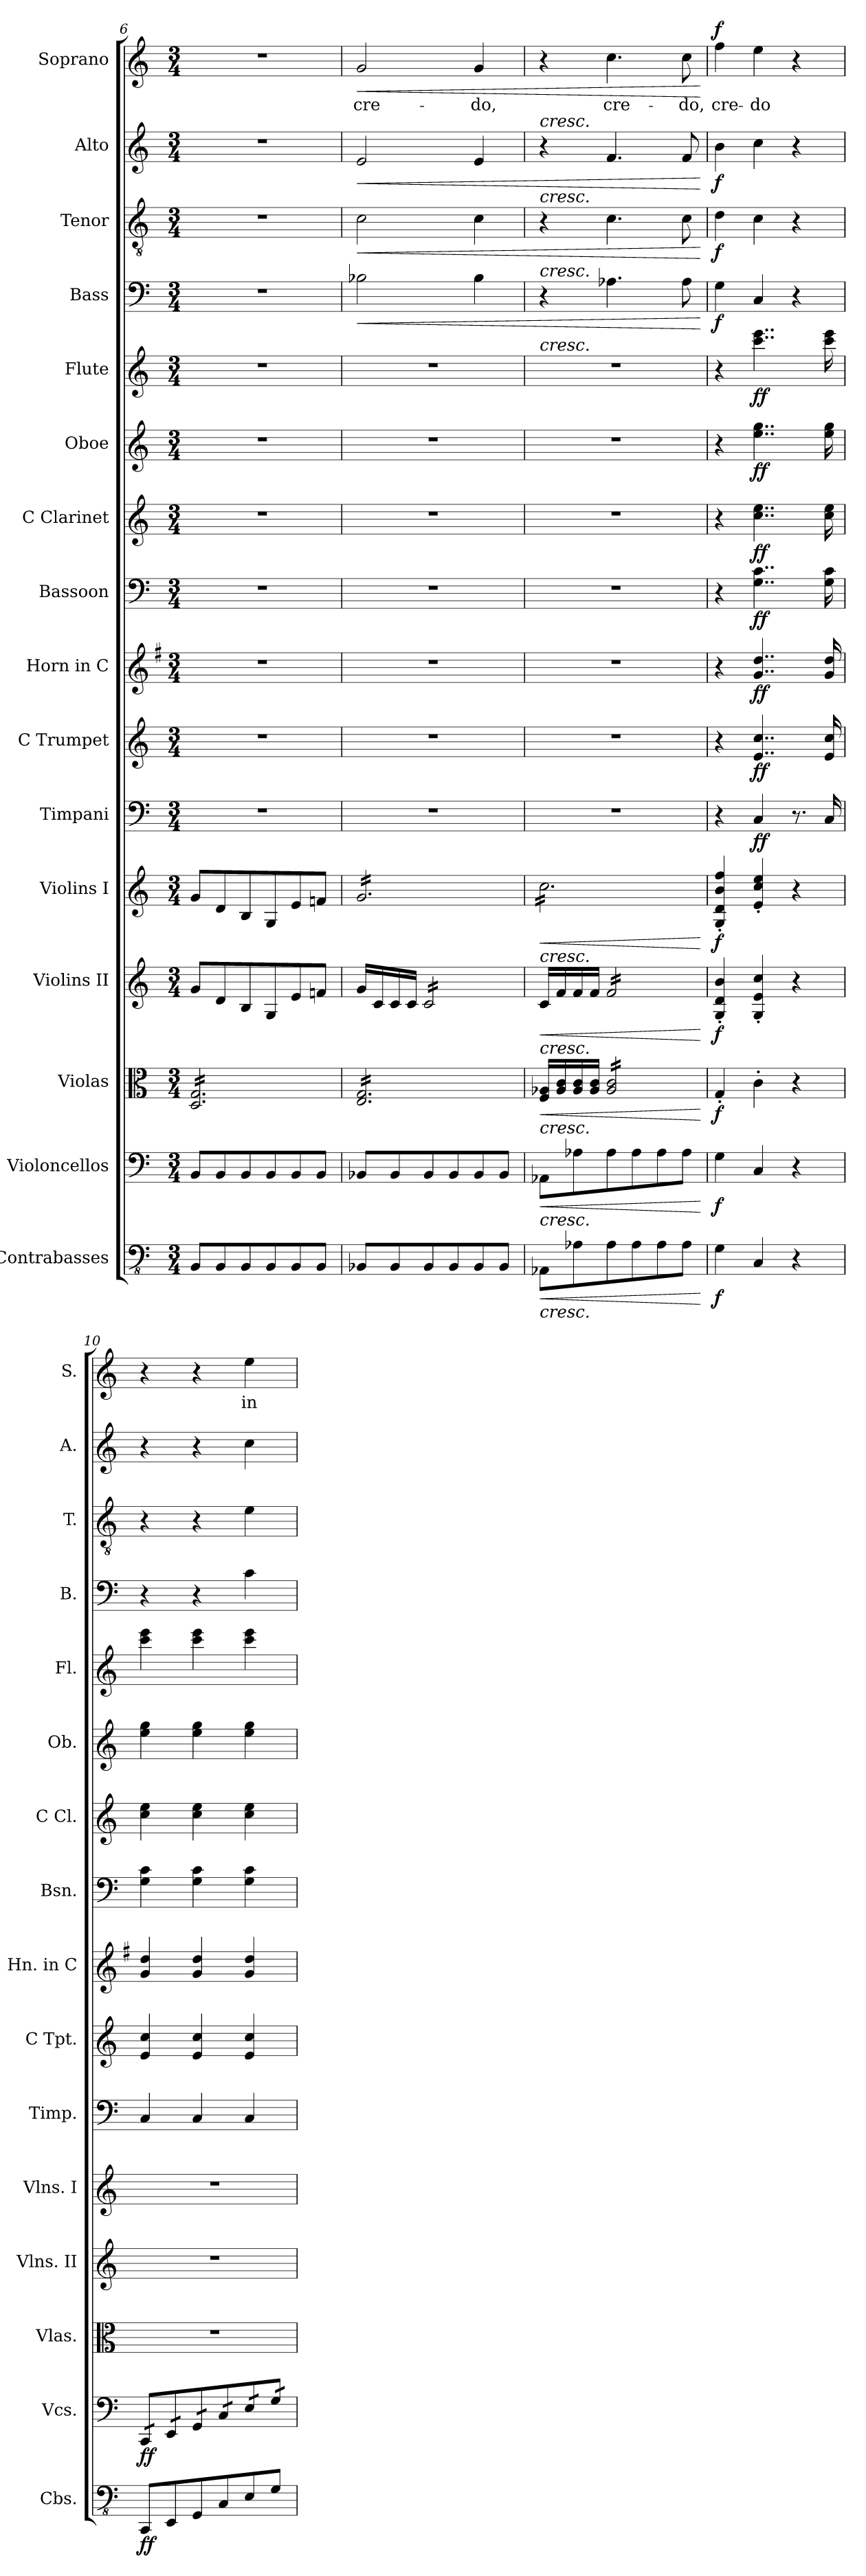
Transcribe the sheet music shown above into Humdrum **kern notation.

**kern	**dynam	**kern	**dynam	**kern	**dynam	**kern	**dynam	**kern	**dynam	**kern	**dynam	**kern	**dynam	**kern	**dynam	**kern	**dynam	**kern	**dynam	**kern	**dynam	**kern	**dynam	**kern	**dynam	**kern	**dynam	**kern	**dynam	**kern	**text	**dynam
*part16	*part16	*part15	*part15	*part14	*part14	*part13	*part13	*part12	*part12	*part11	*part11	*part10	*part10	*part9	*part9	*part8	*part8	*part7	*part7	*part6	*part6	*part5	*part5	*part4	*part4	*part3	*part3	*part2	*part2	*part1	*part1	*part1
*staff16	*staff16	*staff15	*staff15	*staff14	*staff14	*staff13	*staff13	*staff12	*staff12	*staff11	*staff11	*staff10	*staff10	*staff9	*staff9	*staff8	*staff8	*staff7	*staff7	*staff6	*staff6	*staff5	*staff5	*staff4	*staff4	*staff3	*staff3	*staff2	*staff2	*staff1	*staff1	*staff1
*I"Contrabasses	*	*I"Violoncellos	*	*I"Violas	*	*I"Violins II	*	*I"Violins I	*	*I"Timpani	*	*I"C Trumpet	*	*I"Horn in C	*	*I"Bassoon	*	*I"C Clarinet	*	*I"Oboe	*	*I"Flute	*	*I"Bass	*	*I"Tenor	*	*I"Alto	*	*I"Soprano	*	*
*I'Cbs.	*	*I'Vcs.	*	*I'Vlas.	*	*I'Vlns. II	*	*I'Vlns. I	*	*I'Timp.	*	*I'C Tpt.	*	*I'Hn. in C	*	*I'Bsn.	*	*I'C Cl.	*	*I'Ob.	*	*I'Fl.	*	*I'B.	*	*I'T.	*	*I'A.	*	*I'S.	*	*
*clefFv4	*	*clefF4	*	*clefC3	*	*clefG2	*	*clefG2	*	*clefF4	*	*clefG2	*	*clefG2	*	*clefF4	*	*clefG2	*	*clefG2	*	*clefG2	*	*clefF4	*	*clefGv2	*	*clefG2	*	*clefG2	*	*
*	*	*	*	*	*	*	*	*	*	*	*	*	*	*ITrd4c7	*	*	*	*ITrd1c2	*	*	*	*	*	*	*	*	*	*	*	*	*	*
*k[]	*	*k[]	*	*k[]	*	*k[]	*	*k[]	*	*k[]	*	*k[]	*	*k[]	*	*k[]	*	*k[b-e-]	*	*k[]	*	*k[]	*	*k[]	*	*k[]	*	*k[]	*	*k[]	*	*
*M3/4	*	*M3/4	*	*M3/4	*	*M3/4	*	*M3/4	*	*M3/4	*	*M3/4	*	*M3/4	*	*M3/4	*	*M3/4	*	*M3/4	*	*M3/4	*	*M3/4	*	*M3/4	*	*M3/4	*	*M3/4	*	*
=6	=6	=6	=6	=6	=6	=6	=6	=6	=6	=6	=6	=6	=6	=6	=6	=6	=6	=6	=6	=6	=6	=6	=6	=6	=6	=6	=6	=6	=6	=6	=6	=6
*	*	*	*	*tremolo	*	*	*	*	*	*	*	*	*	*	*	*	*	*	*	*	*	*	*	*	*	*	*	*	*	*	*	*
8BBB/L	.	8BB/L	.	16D/ 16G/LL	.	8g/L	.	8g/L	.	2.r	.	2.r	.	2.r	.	2.r	.	2.r	.	2.r	.	2.r	.	2.r	.	2.r	.	2.r	.	2.r	.	.
.	.	.	.	16D/ 16G/	.	.	.	.	.	.	.	.	.	.	.	.	.	.	.	.	.	.	.	.	.	.	.	.	.	.	.	.
8BBB/	.	8BB/	.	16D/ 16G/	.	8d/	.	8d/	.	.	.	.	.	.	.	.	.	.	.	.	.	.	.	.	.	.	.	.	.	.	.	.
.	.	.	.	16D/ 16G/	.	.	.	.	.	.	.	.	.	.	.	.	.	.	.	.	.	.	.	.	.	.	.	.	.	.	.	.
8BBB/	.	8BB/	.	16D/ 16G/	.	8B/	.	8B/	.	.	.	.	.	.	.	.	.	.	.	.	.	.	.	.	.	.	.	.	.	.	.	.
.	.	.	.	16D/ 16G/	.	.	.	.	.	.	.	.	.	.	.	.	.	.	.	.	.	.	.	.	.	.	.	.	.	.	.	.
8BBB/	.	8BB/	.	16D/ 16G/	.	8G/	.	8G/	.	.	.	.	.	.	.	.	.	.	.	.	.	.	.	.	.	.	.	.	.	.	.	.
.	.	.	.	16D/ 16G/	.	.	.	.	.	.	.	.	.	.	.	.	.	.	.	.	.	.	.	.	.	.	.	.	.	.	.	.
8BBB/	.	8BB/	.	16D/ 16G/	.	8e/	.	8e/	.	.	.	.	.	.	.	.	.	.	.	.	.	.	.	.	.	.	.	.	.	.	.	.
.	.	.	.	16D/ 16G/	.	.	.	.	.	.	.	.	.	.	.	.	.	.	.	.	.	.	.	.	.	.	.	.	.	.	.	.
8BBB/J	.	8BB/J	.	16D/ 16G/	.	8fn/J	.	8fn/J	.	.	.	.	.	.	.	.	.	.	.	.	.	.	.	.	.	.	.	.	.	.	.	.
.	.	.	.	16D/ 16G/JJ	.	.	.	.	.	.	.	.	.	.	.	.	.	.	.	.	.	.	.	.	.	.	.	.	.	.	.	.
=7	=7	=7	=7	=7	=7	=7	=7	=7	=7	=7	=7	=7	=7	=7	=7	=7	=7	=7	=7	=7	=7	=7	=7	=7	=7	=7	=7	=7	=7	=7	=7	=7
!	!	!	!	!	!	!	!	!	!	!	!	!	!	!	!	!	!	!	!	!	!	!	!	!	!LO:HP:b	!	!LO:HP:b	!	!LO:HP:b	!	!LO:LY:b	!LO:HP:b
*	*	*	*	*	*	*	*	*tremolo	*	*	*	*	*	*	*	*	*	*	*	*	*	*	*	*	*	*	*	*	*	*	*	*
8BBB-X/L	.	8BB-X/L	.	16E/ 16G/LL	.	16g/LL	.	16g/LL	.	2.r	.	2.r	.	2.r	.	2.r	.	2.r	.	2.r	.	2.r	.	2B-X\	<	2c\	<	2e/	<	2g/	cre-	<
.	.	.	.	16E/ 16G/	.	16c/	.	16g/	.	.	.	.	.	.	.	.	.	.	.	.	.	.	.	.	.	.	.	.	.	.	.	.
8BBB-/	.	8BB-/	.	16E/ 16G/	.	16c/	.	16g/	.	.	.	.	.	.	.	.	.	.	.	.	.	.	.	.	.	.	.	.	.	.	.	.
.	.	.	.	16E/ 16G/	.	16c/JJ	.	16g/	.	.	.	.	.	.	.	.	.	.	.	.	.	.	.	.	.	.	.	.	.	.	.	.
*	*	*	*	*	*	*tremolo	*	*	*	*	*	*	*	*	*	*	*	*	*	*	*	*	*	*	*	*	*	*	*	*	*	*
8BBB-/	.	8BB-/	.	16E/ 16G/	.	16c/LL	.	16g/	.	.	.	.	.	.	.	.	.	.	.	.	.	.	.	.	.	.	.	.	.	.	.	.
.	.	.	.	16E/ 16G/	.	16c/	.	16g/	.	.	.	.	.	.	.	.	.	.	.	.	.	.	.	.	.	.	.	.	.	.	.	.
8BBB-/	.	8BB-/	.	16E/ 16G/	.	16c/	.	16g/	.	.	.	.	.	.	.	.	.	.	.	.	.	.	.	.	.	.	.	.	.	.	.	.
.	.	.	.	16E/ 16G/	.	16c/	.	16g/	.	.	.	.	.	.	.	.	.	.	.	.	.	.	.	.	.	.	.	.	.	.	.	.
!	!	!	!	!	!	!	!	!	!	!	!	!	!	!	!	!	!	!	!	!	!	!	!	!	!	!	!	!	!	!	!LO:LY:b	!
8BBB-/	.	8BB-/	.	16E/ 16G/	.	16c/	.	16g/	.	.	.	.	.	.	.	.	.	.	.	.	.	.	.	4B-\	.	4c\	.	4e/	.	4g/	-do,	.
.	.	.	.	16E/ 16G/	.	16c/	.	16g/	.	.	.	.	.	.	.	.	.	.	.	.	.	.	.	.	.	.	.	.	.	.	.	.
8BBB-/J	.	8BB-/J	.	16E/ 16G/	.	16c/	.	16g/	.	.	.	.	.	.	.	.	.	.	.	.	.	.	.	.	.	.	.	.	.	.	.	.
.	.	.	.	16E/ 16G/JJ	.	16c/JJ	.	16g/JJ	.	.	.	.	.	.	.	.	.	.	.	.	.	.	.	.	.	.	.	.	.	.	.	.
*	*	*	*	*	*	*Xtremolo	*	*	*	*	*	*	*	*	*	*	*	*	*	*	*	*	*	*	*	*	*	*	*	*	*	*
*	*	*	*	*Xtremolo	*	*	*	*	*	*	*	*	*	*	*	*	*	*	*	*	*	*	*	*	*	*	*	*	*	*	*	*
!!LO:PB:g=z
=8	=8	=8	=8	=8	=8	=8	=8	=8	=8	=8	=8	=8	=8	=8	=8	=8	=8	=8	=8	=8	=8	=8	=8	=8	=8	=8	=8	=8	=8	=8	=8	=8
!	!	!	!	!	!	!	!	!	!	!	!	!	!	!	!	!	!	!	!	!	!	!	!	!	!	!	!	!LO:TX:a:i:t=cresc.	!	!	!	!
!	!	!	!	!	!	!	!	!	!	!	!	!	!	!	!	!	!	!	!	!	!	!	!	!	!	!LO:TX:a:i:t=cresc.	!	!	!	!	!	!
!	!	!	!	!	!	!	!	!	!	!	!	!	!	!	!	!	!	!	!	!	!	!	!	!LO:TX:a:i:t=cresc.	!	!	!	!	!	!	!	!
!	!	!	!	!	!	!	!	!	!	!	!	!	!	!	!	!	!	!	!	!	!	!LO:TX:a:i:t=cresc.	!	!	!	!	!	!	!	!	!	!
!	!	!	!	!	!	!LO:TX:a:i:t=cresc.	!	!	!	!	!	!	!	!	!	!	!	!	!	!	!	!	!	!	!	!	!	!	!	!	!	!
!	!	!	!	!LO:TX:a:i:t=cresc.	!	!	!	!	!	!	!	!	!	!	!	!	!	!	!	!	!	!	!	!	!	!	!	!	!	!	!	!
!	!	!LO:TX:a:i:t=cresc.	!	!	!	!	!	!	!	!	!	!	!	!	!	!	!	!	!	!	!	!	!	!	!	!	!	!	!	!	!	!
!LO:TX:a:i:t=cresc.	!	!	!	!	!	!	!	!	!	!	!	!	!	!	!	!	!	!	!	!	!	!	!	!	!	!	!	!	!	!	!	!
!LO:TX:b:i:t=cresc.	!	!	!	!	!	!	!	!	!	!	!	!	!	!	!	!	!	!	!	!	!	!	!	!	!	!	!	!	!	!	!	!
!	!LO:HP:b	!	!LO:HP:b	!	!LO:HP:b	!	!LO:HP:b	!	!LO:HP:b	!	!	!	!	!	!	!	!	!	!	!	!	!	!	!	!	!	!	!	!	!	!	!
8AAA-X\L	<	8AA-X\L	<	16F/ 16A-X/LL	<	16c/LL	<	16cc\LL	<	2.r	.	2.r	.	2.r	.	2.r	.	2.r	.	2.r	.	2.r	.	4r	.	4r	.	4r	.	4r	.	.
.	.	.	.	16A-/ 16c/	.	16f/	.	16cc\	.	.	.	.	.	.	.	.	.	.	.	.	.	.	.	.	.	.	.	.	.	.	.	.
8AA-X\	.	8A-X\	.	16A-/ 16c/	.	16f/	.	16cc\	.	.	.	.	.	.	.	.	.	.	.	.	.	.	.	.	.	.	.	.	.	.	.	.
.	.	.	.	16A-/ 16c/JJ	.	16f/JJ	.	16cc\	.	.	.	.	.	.	.	.	.	.	.	.	.	.	.	.	.	.	.	.	.	.	.	.
!	!	!	!	!	!	!	!	!	!	!	!	!	!	!	!	!	!	!	!	!	!	!	!	!	!	!	!	!	!	!	!LO:LY:b	!
*	*	*	*	*tremolo	*	*	*	*	*	*	*	*	*	*	*	*	*	*	*	*	*	*	*	*	*	*	*	*	*	*	*	*
*	*	*	*	*	*	*tremolo	*	*	*	*	*	*	*	*	*	*	*	*	*	*	*	*	*	*	*	*	*	*	*	*	*	*
8AA-\	.	8A-\	.	16A-/ 16c/LL	.	16f/LL	.	16cc\	.	.	.	.	.	.	.	.	.	.	.	.	.	.	.	4.A-X\	.	4.c\	.	4.f/	.	4.cc\	cre-	.
.	.	.	.	16A-/ 16c/	.	16f/	.	16cc\	.	.	.	.	.	.	.	.	.	.	.	.	.	.	.	.	.	.	.	.	.	.	.	.
8AA-\	.	8A-\	.	16A-/ 16c/	.	16f/	.	16cc\	.	.	.	.	.	.	.	.	.	.	.	.	.	.	.	.	.	.	.	.	.	.	.	.
.	.	.	.	16A-/ 16c/	.	16f/	.	16cc\	.	.	.	.	.	.	.	.	.	.	.	.	.	.	.	.	.	.	.	.	.	.	.	.
8AA-\	.	8A-\	.	16A-/ 16c/	.	16f/	.	16cc\	.	.	.	.	.	.	.	.	.	.	.	.	.	.	.	.	.	.	.	.	.	.	.	.
.	.	.	.	16A-/ 16c/	.	16f/	.	16cc\	.	.	.	.	.	.	.	.	.	.	.	.	.	.	.	.	.	.	.	.	.	.	.	.
!	!	!	!	!	!	!	!	!	!	!	!	!	!	!	!	!	!	!	!	!	!	!	!	!	!	!	!	!	!	!	!LO:LY:b	!
8AA-\J	.	8A-\J	.	16A-/ 16c/	.	16f/	.	16cc\	.	.	.	.	.	.	.	.	.	.	.	.	.	.	.	8A-\	.	8c\	.	8f/	.	8cc\	-do,	.
.	.	.	.	16A-/ 16c/JJ	.	16f/JJ	.	16cc\JJ	.	.	.	.	.	.	.	.	.	.	.	.	.	.	.	.	.	.	.	.	.	.	.	.
*	*	*	*	*	*	*	*	*Xtremolo	*	*	*	*	*	*	*	*	*	*	*	*	*	*	*	*	*	*	*	*	*	*	*	*
*	*	*	*	*	*	*Xtremolo	*	*	*	*	*	*	*	*	*	*	*	*	*	*	*	*	*	*	*	*	*	*	*	*	*	*
*	*	*	*	*Xtremolo	*	*	*	*	*	*	*	*	*	*	*	*	*	*	*	*	*	*	*	*	*	*	*	*	*	*	*	*
.	[	.	[	.	[	.	[	.	[	.	.	.	.	.	.	.	.	.	.	.	.	.	.	.	[	.	[	.	[	.	.	[
=9	=9	=9	=9	=9	=9	=9	=9	=9	=9	=9	=9	=9	=9	=9	=9	=9	=9	=9	=9	=9	=9	=9	=9	=9	=9	=9	=9	=9	=9	=9	=9	=9
!	!LO:DY:b	!	!LO:DY:b	!	!LO:DY:b	!	!LO:DY:b	!	!LO:DY:b	!	!	!	!	!	!	!	!	!	!	!	!	!	!	!	!LO:DY:b	!	!LO:DY:b	!	!LO:DY:b	!	!LO:LY:b	!LO:DY:a
4GG\	f	4G\	f	4G'/	f	4G/' 4d/' 4b/'	f	4G/' 4d/' 4b/' 4ff/'	f	4r	.	4r	.	4r	.	4r	.	4r	.	4r	.	4r	.	4G\	f	4d\	f	4b\	f	4ff\	cre-	f
!	!	!	!	!	!	!	!	!	!	!	!LO:DY:b	!	!LO:DY:b	!	!LO:DY:b	!	!LO:DY:b	!	!LO:DY:b	!	!LO:DY:b	!	!LO:DY:b	!	!	!	!	!	!	!	!LO:LY:b	!
4CC/	.	4C/	.	4c'\	.	4G/' 4e/' 4cc/'	.	4e/' 4cc/' 4ee/'	.	4C/	ff	4..e/ 4..cc/	ff	4..c/ 4..g/	ff	4..G\ 4..c\	ff	4..b-\ 4..dd\	ff	4..ee\ 4..gg\	ff	4..ccc\ 4..eee\	ff	4C/	.	4c\	.	4cc\	.	4ee\	-do	.
4r	.	4r	.	4r	.	4r	.	4r	.	8.r	.	.	.	.	.	.	.	.	.	.	.	.	.	4r	.	4r	.	4r	.	4r	.	.
.	.	.	.	.	.	.	.	.	.	16C/	.	16e/ 16cc/	.	16c/ 16g/	.	16G\ 16c\	.	16b-\ 16dd\	.	16ee\ 16gg\	.	16ccc\ 16eee\	.	.	.	.	.	.	.	.	.	.
=10	=10	=10	=10	=10	=10	=10	=10	=10	=10	=10	=10	=10	=10	=10	=10	=10	=10	=10	=10	=10	=10	=10	=10	=10	=10	=10	=10	=10	=10	=10	=10	=10
!	!LO:DY:b	!	!LO:DY:b	!	!	!	!	!	!	!	!	!	!	!	!	!	!	!	!	!	!	!	!	!	!	!	!	!	!	!	!	!
*	*	*tremolo	*	*	*	*	*	*	*	*	*	*	*	*	*	*	*	*	*	*	*	*	*	*	*	*	*	*	*	*	*	*
8CCC/L	ff	16CC/LL	ff	2.r	.	2.r	.	2.r	.	4C/	.	4e/ 4cc/	.	4c/ 4g/	.	4G\ 4c\	.	4b-\ 4dd\	.	4ee\ 4gg\	.	4ccc\ 4eee\	.	4r	.	4r	.	4r	.	4r	.	.
.	.	16CC/	.	.	.	.	.	.	.	.	.	.	.	.	.	.	.	.	.	.	.	.	.	.	.	.	.	.	.	.	.	.
8EEE/	.	16EE/	.	.	.	.	.	.	.	.	.	.	.	.	.	.	.	.	.	.	.	.	.	.	.	.	.	.	.	.	.	.
.	.	16EE/	.	.	.	.	.	.	.	.	.	.	.	.	.	.	.	.	.	.	.	.	.	.	.	.	.	.	.	.	.	.
8GGG/	.	16GG/	.	.	.	.	.	.	.	4C/	.	4e/ 4cc/	.	4c/ 4g/	.	4G\ 4c\	.	4b-\ 4dd\	.	4ee\ 4gg\	.	4ccc\ 4eee\	.	4r	.	4r	.	4r	.	4r	.	.
.	.	16GG/	.	.	.	.	.	.	.	.	.	.	.	.	.	.	.	.	.	.	.	.	.	.	.	.	.	.	.	.	.	.
8CC/	.	16C/	.	.	.	.	.	.	.	.	.	.	.	.	.	.	.	.	.	.	.	.	.	.	.	.	.	.	.	.	.	.
.	.	16C/	.	.	.	.	.	.	.	.	.	.	.	.	.	.	.	.	.	.	.	.	.	.	.	.	.	.	.	.	.	.
!	!	!	!	!	!	!	!	!	!	!	!	!	!	!	!	!	!	!	!	!	!	!	!	!	!	!	!	!	!	!	!LO:LY:b	!
8EE/	.	16E/	.	.	.	.	.	.	.	4C/	.	4e/ 4cc/	.	4c/ 4g/	.	4G\ 4c\	.	4b-\ 4dd\	.	4ee\ 4gg\	.	4ccc\ 4eee\	.	4c\	.	4e\	.	4cc\	.	4ee\	in	.
.	.	16E/	.	.	.	.	.	.	.	.	.	.	.	.	.	.	.	.	.	.	.	.	.	.	.	.	.	.	.	.	.	.
8GG/J	.	16G/	.	.	.	.	.	.	.	.	.	.	.	.	.	.	.	.	.	.	.	.	.	.	.	.	.	.	.	.	.	.
.	.	16G/JJ	.	.	.	.	.	.	.	.	.	.	.	.	.	.	.	.	.	.	.	.	.	.	.	.	.	.	.	.	.	.
*	*	*Xtremolo	*	*	*	*	*	*	*	*	*	*	*	*	*	*	*	*	*	*	*	*	*	*	*	*	*	*	*	*	*	*
=	=	=	=	=	=	=	=	=	=	=	=	=	=	=	=	=	=	=	=	=	=	=	=	=	=	=	=	=	=	=	=	=
*-	*-	*-	*-	*-	*-	*-	*-	*-	*-	*-	*-	*-	*-	*-	*-	*-	*-	*-	*-	*-	*-	*-	*-	*-	*-	*-	*-	*-	*-	*-	*-	*-
